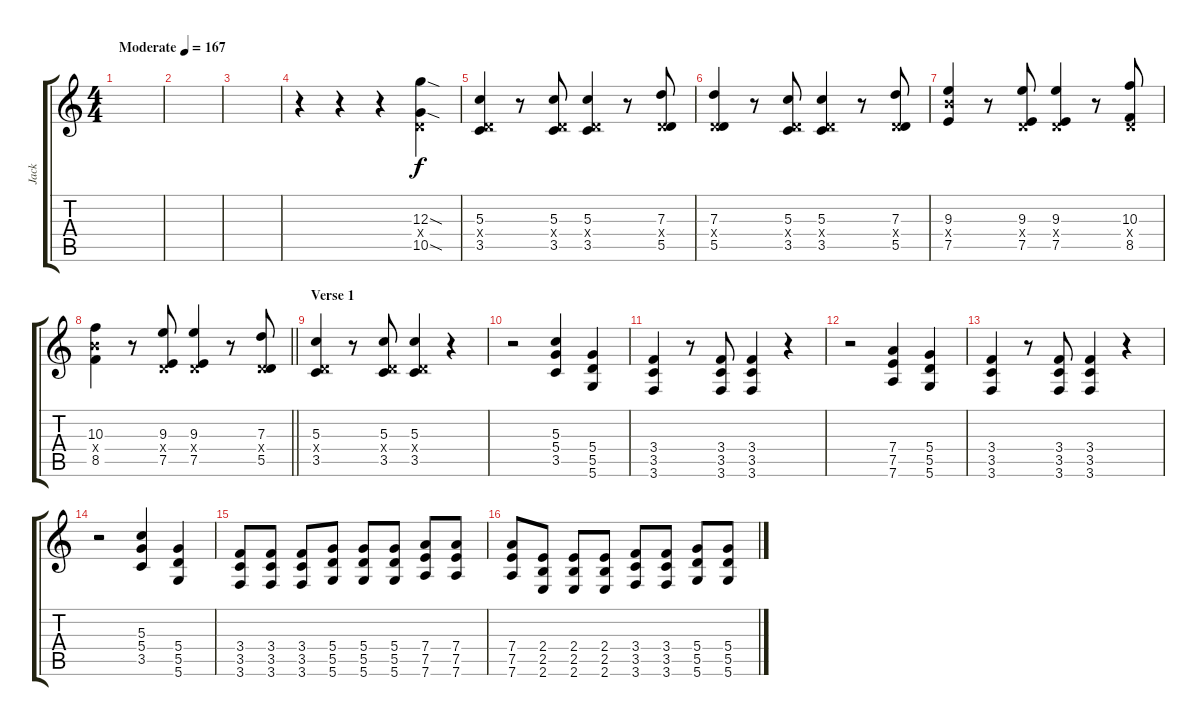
\track ("Jack" "Jack") {instrument overdrivenguitar bank 255}
\staff {score tabs}
\tuning (E4 B3 G3 D3 A2 D2) {hide}
\ts (4 4)
\tempo (167 "Moderate")
\clef g2
\ks c
|
|
|
r.4{balance 13} r.4 r.4 (12.3{sod} 0.4{x} 10.5{sod}).4 |
(5.3 0.4{x} 3.5).4 r.8 (5.3 0.4{x} 3.5).8 (5.3 0.4{x} 3.5).4 r.8 (7.3 0.4{x} 5.5).8 |
(7.3 0.4{x} 5.5).4 r.8 (5.3 0.4{x} 3.5).8 (5.3 0.4{x} 3.5).4 r.8 (7.3 0.4{x} 5.5).8 |
(9.3 9.4{x} 7.5).4 r.8 (9.3 0.4{x} 7.5).8 (9.3 0.4{x} 7.5).4 r.8 (10.3 0.4{x} 8.5).8 |
\barLineRight lightlight
(10.3 9.4{x} 8.5).4 r.8 (9.3 0.4{x} 7.5).8 (9.3 0.4{x} 7.5).4 r.8 (7.3 0.4{x} 5.5).8 |
\section ("" "Verse 1")
(5.3 0.4{x} 3.5).4 r.8 (5.3 0.4{x} 3.5).8 (5.3 0.4{x} 3.5).4 r.4 |
r.2{balance 8} (5.3 5.4 3.5).4 (5.4 5.5 5.6).4 |
(3.4 3.5 3.6).4 r.8 (3.4 3.5 3.6).8 (3.4 3.5 3.6).4 r.4 |
r.2 (7.4 7.5 7.6).4 (5.4 5.5 5.6).4 |
(3.4 3.5 3.6).4 r.8 (3.4 3.5 3.6).8 (3.4 3.5 3.6).4 r.4 |
r.2 (5.3 5.4 3.5).4 (5.4 5.5 5.6).4 |
(3.4 3.5 3.6).8 (3.4 3.5 3.6).8 (3.4 3.5 3.6).8 (5.4 5.5 5.6).8 (5.4 5.5 5.6).8 (5.4 5.5 5.6).8 (7.4 7.5 7.6).8 (7.4 7.5 7.6).8 |
(7.4 7.5 7.6).8 (2.4 2.5 2.6).8 (2.4 2.5 2.6).8 (2.4 2.5 2.6).8 (3.4 3.5 3.6).8 (3.4 3.5 3.6).8 (5.4 5.5 5.6).8 (5.4 5.5 5.6).8
